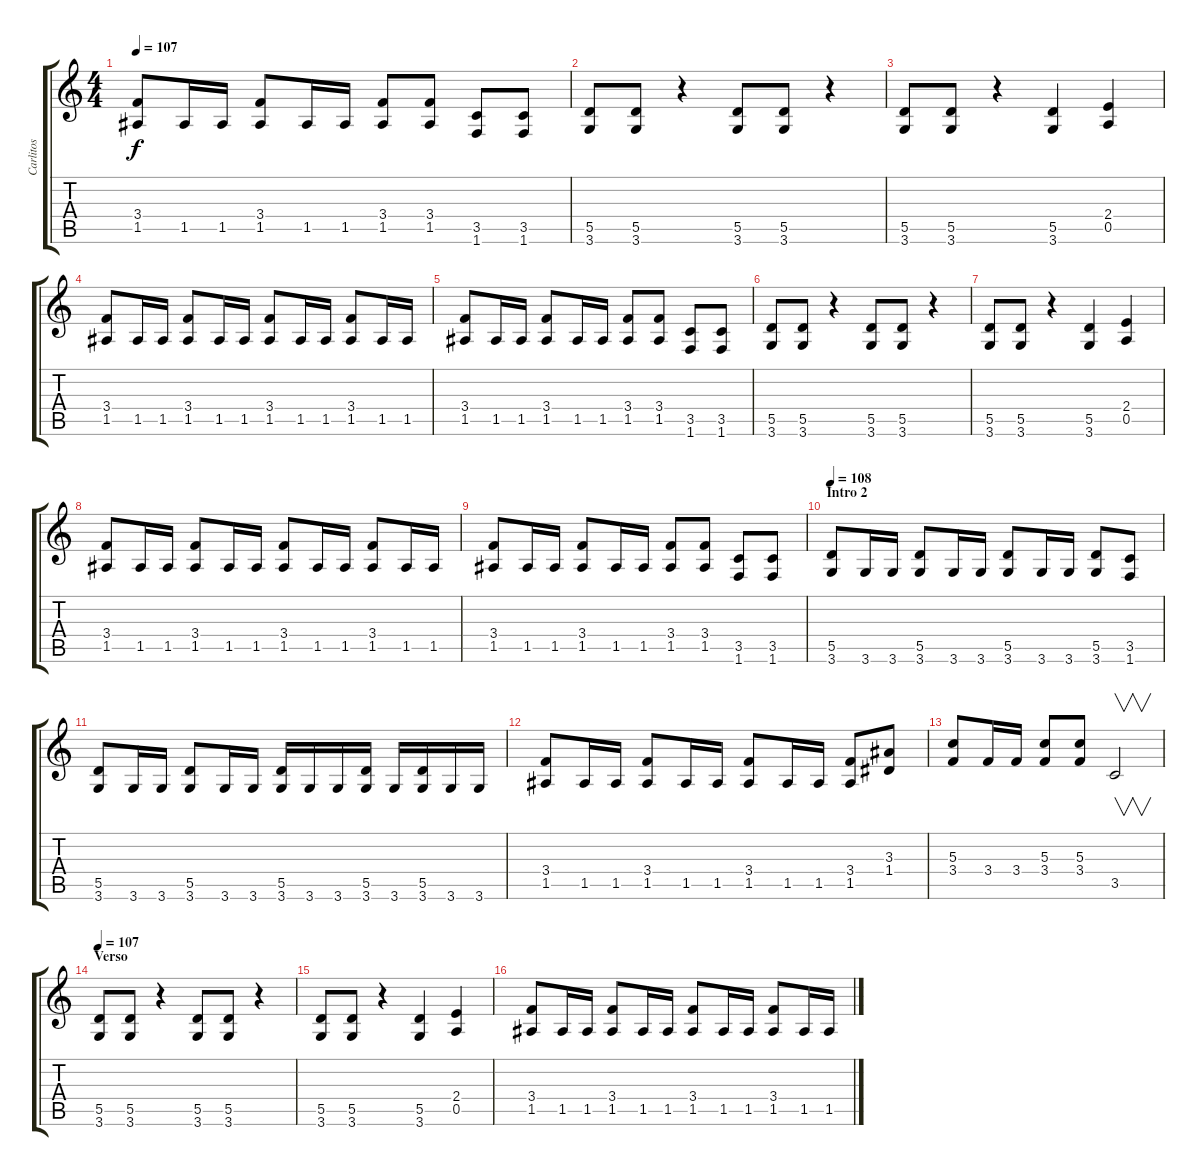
\track ("Carlitos" "Carlitos") {instrument distortionguitar}
\staff {score tabs}
\tuning (E4 B3 G3 D3 A2 E2) {hide}
\ts (4 4)
\tempo 107
\clef g2
\ks c
(3.4 1.5).8{dy f} 1.5.16 1.5.16 (3.4 1.5).8 1.5.16 1.5.16 (3.4 1.5).8 (3.4 1.5).8 (3.5 1.6).8 (3.5 1.6).8 |
(5.5 3.6).8 (5.5 3.6).8 r.4 (5.5 3.6).8 (5.5 3.6).8 r.4 |
(5.5 3.6).8 (5.5 3.6).8 r.4 (5.5 3.6).4 (2.4 0.5).4 |
(3.4 1.5).8 1.5.16 1.5.16 (3.4 1.5).8 1.5.16 1.5.16 (3.4 1.5).8 1.5.16 1.5.16 (3.4 1.5).8 1.5.16 1.5.16 |
(3.4 1.5).8 1.5.16 1.5.16 (3.4 1.5).8 1.5.16 1.5.16 (3.4 1.5).8 (3.4 1.5).8 (3.5 1.6).8 (3.5 1.6).8 |
(5.5 3.6).8 (5.5 3.6).8 r.4 (5.5 3.6).8 (5.5 3.6).8 r.4 |
(5.5 3.6).8 (5.5 3.6).8 r.4 (5.5 3.6).4 (2.4 0.5).4 |
(3.4 1.5).8 1.5.16 1.5.16 (3.4 1.5).8 1.5.16 1.5.16 (3.4 1.5).8 1.5.16 1.5.16 (3.4 1.5).8 1.5.16 1.5.16 |
(3.4 1.5).8 1.5.16 1.5.16 (3.4 1.5).8 1.5.16 1.5.16 (3.4 1.5).8 (3.4 1.5).8 (3.5 1.6).8 (3.5 1.6).8 |
\section ("" "Intro 2")
\tempo 108
(5.5 3.6).8 3.6.16 3.6.16 (5.5 3.6).8 3.6.16 3.6.16 (5.5 3.6).8 3.6.16 3.6.16 (5.5 3.6).8 (3.5 1.6).8 |
(5.5 3.6).8 3.6.16 3.6.16 (5.5 3.6).8 3.6.16 3.6.16 (5.5 3.6).16 3.6.16 3.6.16 (5.5 3.6).16 3.6.16 (5.5 3.6).16 3.6.16 3.6.16 |
(3.4 1.5).8 1.5.16 1.5.16 (3.4 1.5).8 1.5.16 1.5.16 (3.4 1.5).8 1.5.16 1.5.16 (3.4 1.5).8 (3.3 1.4).8 |
(5.3 3.4).8 3.4.16 3.4.16 (5.3 3.4).8 (5.3 3.4).8 3.5.2{v instrument guitarharmonics} |
\section ("" "Verso")
\tempo 107
(5.5 3.6).8{instrument distortionguitar} (5.5 3.6).8 r.4 (5.5 3.6).8 (5.5 3.6).8 r.4 |
(5.5 3.6).8 (5.5 3.6).8 r.4 (5.5 3.6).4 (2.4 0.5).4 |
(3.4 1.5).8 1.5.16 1.5.16 (3.4 1.5).8 1.5.16 1.5.16 (3.4 1.5).8 1.5.16 1.5.16 (3.4 1.5).8 1.5.16 1.5.16
